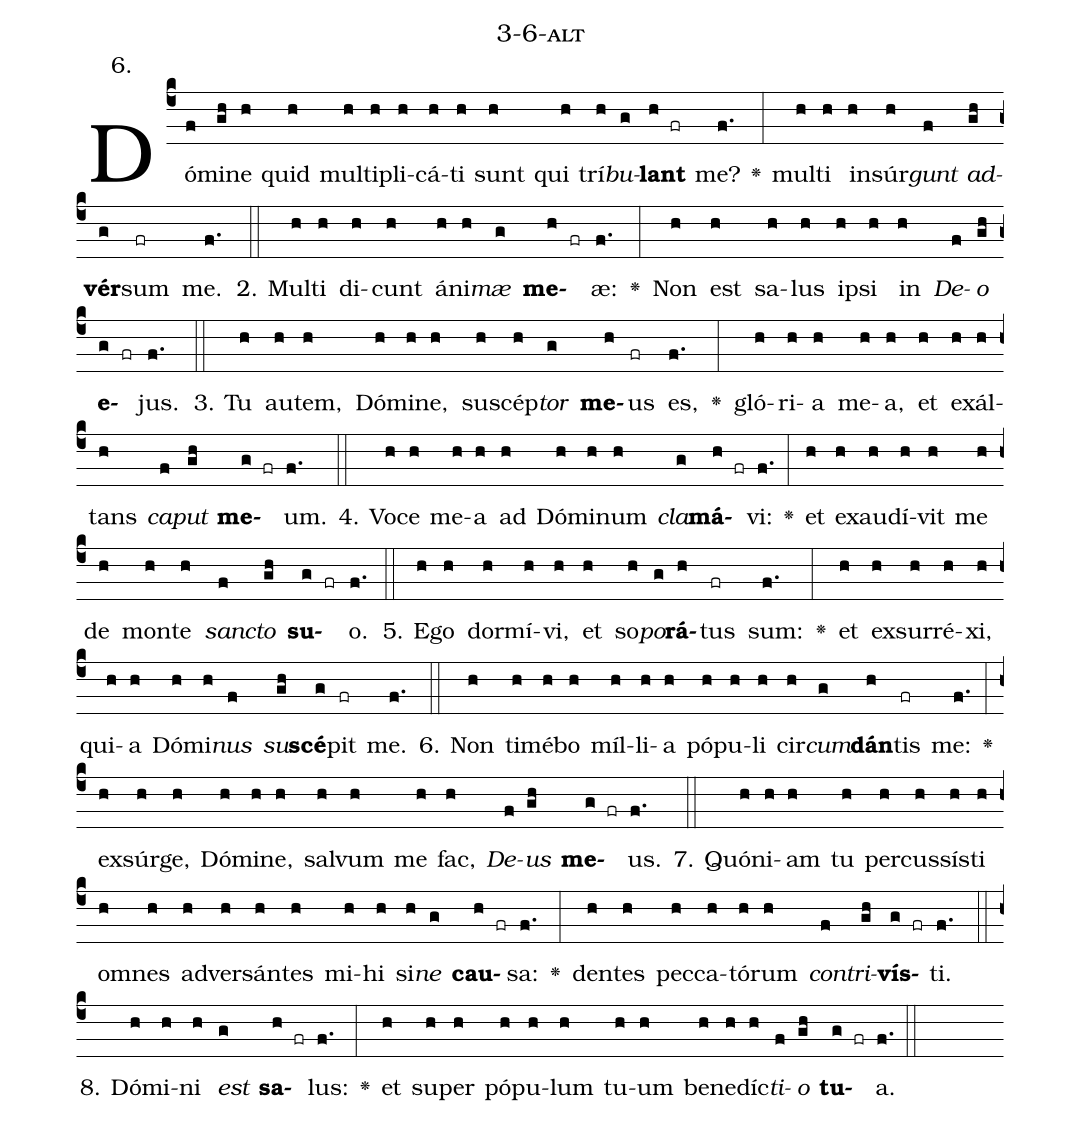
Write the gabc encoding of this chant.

name: 3-6-alt;
annotation: 6.;
%%
(c4)Dó(f)mi(gh)ne(h) quid(h) mul(h)ti(h)pli(h)cá(h)ti(h) sunt(h) qui(h) trí(h)<i>bu</i>(g)<b>lant</b>(h fr) me?(f.) <v>\greheightstar</v>(:) mul(h)ti(h) in(h)súr(h)<i>gunt</i>(f) <i>ad</i>(gh)<b>vér</b>(g)sum(fr) me.(f.) (::)
2. Mul(h)ti(h) di(h)cunt(h) á(h)ni(h)<i>mæ</i>(g) <b>me</b>(h fr)æ:(f.) <v>\greheightstar</v>(:) Non(h) est(h) sa(h)lus(h) ip(h)si(h) in(h) <i>De</i>(f)<i>o</i>(gh) <b>e</b>(g fr)jus.(f.) (::)
3. Tu(h) au(h)tem,(h) Dó(h)mi(h)ne,(h) su(h)scép(h)<i>tor</i>(g) <b>me</b>(h)us(fr) es,(f.) <v>\greheightstar</v>(:) gló(h)ri(h)a(h) me(h)a,(h) et(h) ex(h)ál(h)tans(h) <i>ca</i>(f)<i>put</i>(gh) <b>me</b>(g fr)um.(f.) (::)
4. Vo(h)ce(h) me(h)a(h) ad(h) Dó(h)mi(h)num(h) <i>cla</i>(g)<b>má</b>(h fr)vi:(f.) <v>\greheightstar</v>(:) et(h) ex(h)au(h)dí(h)vit(h) me(h) de(h) mon(h)te(h) <i>sanc</i>(f)<i>to</i>(gh) <b>su</b>(g fr)o.(f.) (::)
5. E(h)go(h) dor(h)mí(h)vi,(h) et(h) so(h)<i>po</i>(g)<b>rá</b>(h)tus(fr) sum:(f.) <v>\greheightstar</v>(:) et(h) ex(h)sur(h)ré(h)xi,(h) qui(h)a(h) Dó(h)mi(h)<i>nus</i>(f) <i>su</i>(gh)<b>scé</b>(g)pit(fr) me.(f.) (::)
6. Non(h) ti(h)mé(h)bo(h) míl(h)li(h)a(h) pó(h)pu(h)li(h) cir(h)<i>cum</i>(g)<b>dán</b>(h)tis(fr) me:(f.) <v>\greheightstar</v>(:) ex(h)súr(h)ge,(h) Dó(h)mi(h)ne,(h) sal(h)vum(h) me(h) fac,(h) <i>De</i>(f)<i>us</i>(gh) <b>me</b>(g fr)us.(f.) (::)
7. Quón(h)i(h)am(h) tu(h) per(h)cus(h)sís(h)ti(h) om(h)nes(h) ad(h)ver(h)sán(h)tes(h) mi(h)hi(h) si(h)<i>ne</i>(g) <b>cau</b>(h fr)sa:(f.) <v>\greheightstar</v>(:) den(h)tes(h) pec(h)ca(h)tó(h)rum(h) <i>con</i>(f)<i>tri</i>(gh)<b>vís</b>(g fr)ti.(f.) (::)
8. Dó(h)mi(h)ni(h) <i>est</i>(g) <b>sa</b>(h fr)lus:(f.) <v>\greheightstar</v>(:) et(h) su(h)per(h) pó(h)pu(h)lum(h) tu(h)um(h) be(h)ne(h)díc(h)<i>ti</i>(f)<i>o</i>(gh) <b>tu</b>(g fr)a.(f.) (::)
